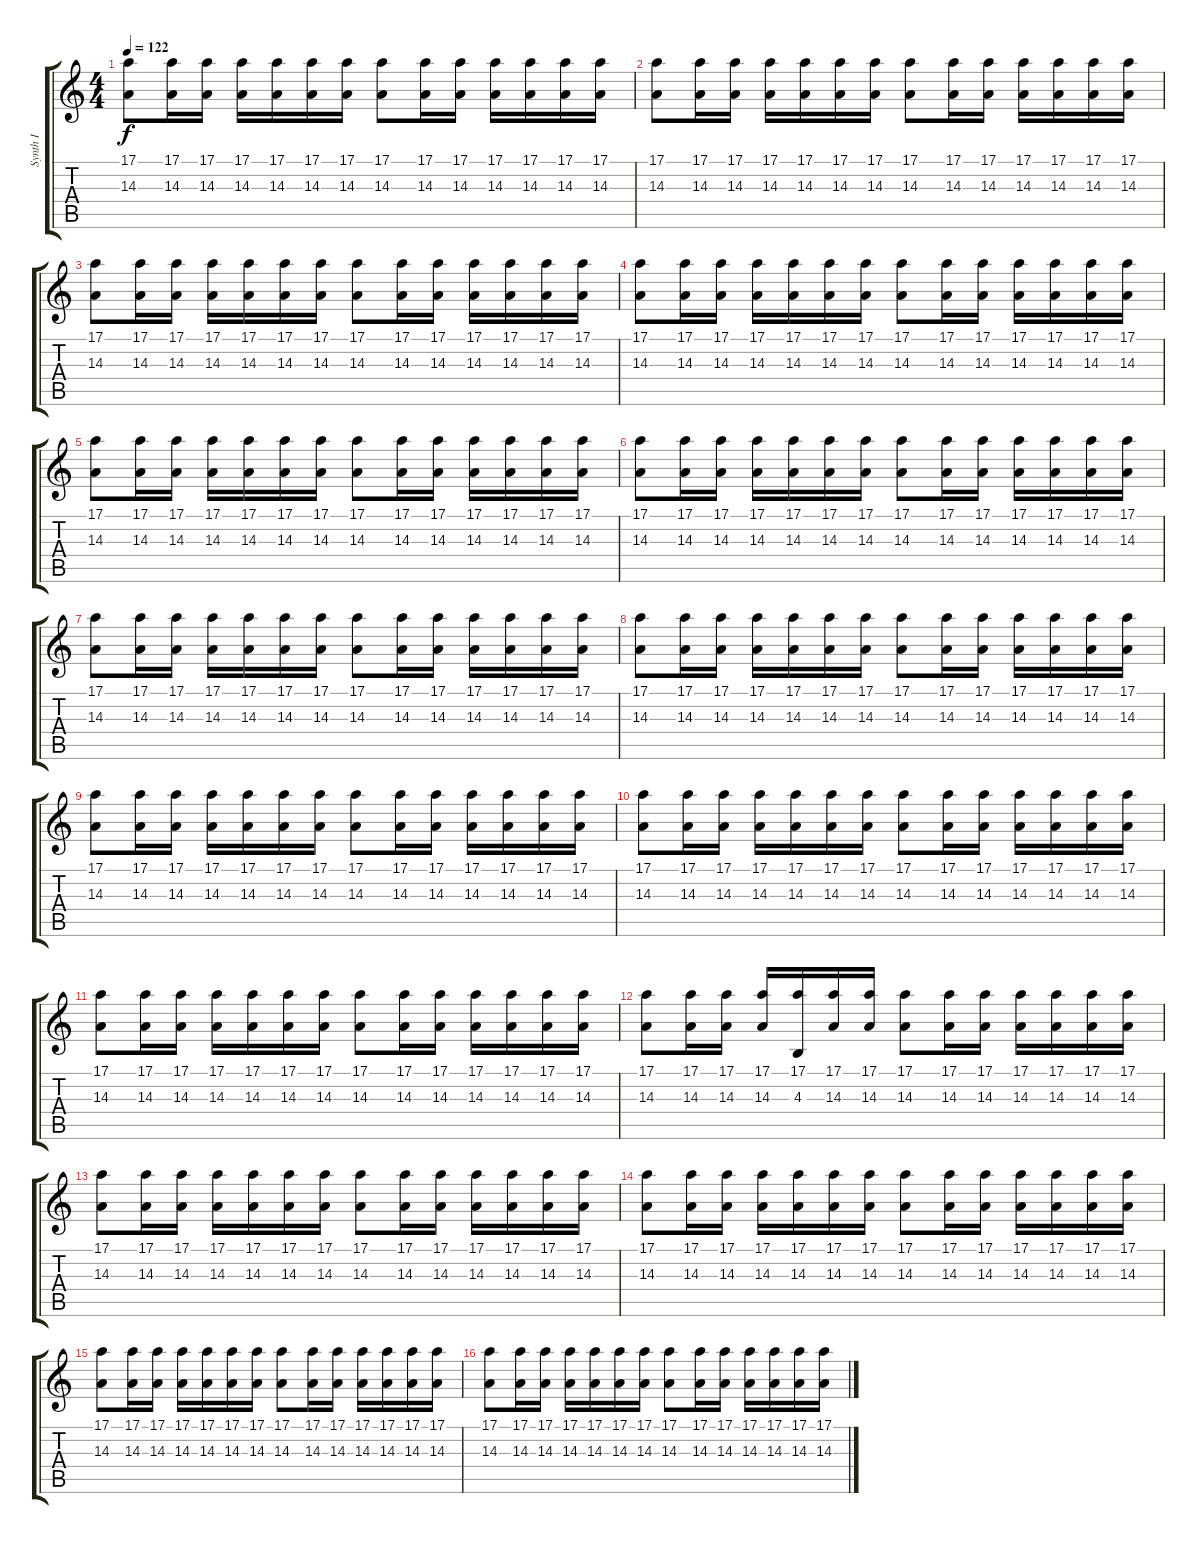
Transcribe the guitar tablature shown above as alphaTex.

\track ("Synth I" "Synth I") {instrument pad3polysynth}
\staff {score tabs}
\tuning (E4 B3 G3 D3 A2 E2) {hide}
\ts (4 4)
\tempo 122
\clef g2
\ks c
(17.1 14.3).8{dy f} (17.1 14.3).16 (17.1 14.3).16 (17.1 14.3).16 (17.1 14.3).16 (17.1 14.3).16 (17.1 14.3).16 (17.1 14.3).8 (17.1 14.3).16 (17.1 14.3).16 (17.1 14.3).16 (17.1 14.3).16 (17.1 14.3).16 (17.1 14.3).16 |
(17.1 14.3).8 (17.1 14.3).16 (17.1 14.3).16 (17.1 14.3).16 (17.1 14.3).16 (17.1 14.3).16 (17.1 14.3).16 (17.1 14.3).8 (17.1 14.3).16 (17.1 14.3).16 (17.1 14.3).16 (17.1 14.3).16 (17.1 14.3).16 (17.1 14.3).16 |
(17.1 14.3).8 (17.1 14.3).16 (17.1 14.3).16 (17.1 14.3).16 (17.1 14.3).16 (17.1 14.3).16 (17.1 14.3).16 (17.1 14.3).8 (17.1 14.3).16 (17.1 14.3).16 (17.1 14.3).16 (17.1 14.3).16 (17.1 14.3).16 (17.1 14.3).16 |
(17.1 14.3).8 (17.1 14.3).16 (17.1 14.3).16 (17.1 14.3).16 (17.1 14.3).16 (17.1 14.3).16 (17.1 14.3).16 (17.1 14.3).8 (17.1 14.3).16 (17.1 14.3).16 (17.1 14.3).16 (17.1 14.3).16 (17.1 14.3).16 (17.1 14.3).16 |
(17.1 14.3).8 (17.1 14.3).16 (17.1 14.3).16 (17.1 14.3).16 (17.1 14.3).16 (17.1 14.3).16 (17.1 14.3).16 (17.1 14.3).8 (17.1 14.3).16 (17.1 14.3).16 (17.1 14.3).16 (17.1 14.3).16 (17.1 14.3).16 (17.1 14.3).16 |
(17.1 14.3).8 (17.1 14.3).16 (17.1 14.3).16 (17.1 14.3).16 (17.1 14.3).16 (17.1 14.3).16 (17.1 14.3).16 (17.1 14.3).8 (17.1 14.3).16 (17.1 14.3).16 (17.1 14.3).16 (17.1 14.3).16 (17.1 14.3).16 (17.1 14.3).16 |
(17.1 14.3).8 (17.1 14.3).16 (17.1 14.3).16 (17.1 14.3).16 (17.1 14.3).16 (17.1 14.3).16 (17.1 14.3).16 (17.1 14.3).8 (17.1 14.3).16 (17.1 14.3).16 (17.1 14.3).16 (17.1 14.3).16 (17.1 14.3).16 (17.1 14.3).16 |
(17.1 14.3).8 (17.1 14.3).16 (17.1 14.3).16 (17.1 14.3).16 (17.1 14.3).16 (17.1 14.3).16 (17.1 14.3).16 (17.1 14.3).8 (17.1 14.3).16 (17.1 14.3).16 (17.1 14.3).16 (17.1 14.3).16 (17.1 14.3).16 (17.1 14.3).16 |
(17.1 14.3).8 (17.1 14.3).16 (17.1 14.3).16 (17.1 14.3).16 (17.1 14.3).16 (17.1 14.3).16 (17.1 14.3).16 (17.1 14.3).8 (17.1 14.3).16 (17.1 14.3).16 (17.1 14.3).16 (17.1 14.3).16 (17.1 14.3).16 (17.1 14.3).16 |
(17.1 14.3).8{volume 9} (17.1 14.3).16 (17.1 14.3).16{volume 9} (17.1 14.3).16 (17.1 14.3).16 (17.1 14.3).16{volume 9} (17.1 14.3).16 (17.1 14.3).8 (17.1 14.3).16{volume 8} (17.1 14.3).16 (17.1 14.3).16{volume 8} (17.1 14.3).16 (17.1 14.3).16 (17.1 14.3).16 |
(17.1 14.3).8{volume 8} (17.1 14.3).16 (17.1 14.3).16{volume 8} (17.1 14.3).16 (17.1 14.3).16 (17.1 14.3).16{volume 8} (17.1 14.3).16 (17.1 14.3).8 (17.1 14.3).16{volume 8} (17.1 14.3).16 (17.1 14.3).16{volume 7} (17.1 14.3).16 (17.1 14.3).16 (17.1 14.3).16{volume 7} |
(17.1 14.3).8 (17.1 14.3).16{volume 7} (17.1 14.3).16 (17.1 14.3).16 (17.1 4.3).16 (17.1 14.3).16 (17.1 14.3).16 (17.1 14.3).8{volume 6} (17.1 14.3).16 (17.1 14.3).16{volume 6} (17.1 14.3).16 (17.1 14.3).16 (17.1 14.3).16 (17.1 14.3).16{volume 6} |
(17.1 14.3).8 (17.1 14.3).16{volume 6} (17.1 14.3).16 (17.1 14.3).16 (17.1 14.3).16{volume 5} (17.1 14.3).16 (17.1 14.3).16 (17.1 14.3).8{volume 5} (17.1 14.3).16 (17.1 14.3).16 (17.1 14.3).16 (17.1 14.3).16 (17.1 14.3).16{volume 5} (17.1 14.3).16 |
(17.1 14.3).8 (17.1 14.3).16{volume 5} (17.1 14.3).16 (17.1 14.3).16{volume 4} (17.1 14.3).16 (17.1 14.3).16 (17.1 14.3).16{volume 4} (17.1 14.3).8 (17.1 14.3).16{volume 4} (17.1 14.3).16 (17.1 14.3).16 (17.1 14.3).16 (17.1 14.3).16{volume 4} (17.1 14.3).16 |
(17.1 14.3).8 (17.1 14.3).16 (17.1 14.3).16 (17.1 14.3).16{volume 4} (17.1 14.3).16 (17.1 14.3).16 (17.1 14.3).16{volume 3} (17.1 14.3).8 (17.1 14.3).16{volume 3} (17.1 14.3).16 (17.1 14.3).16 (17.1 14.3).16{volume 3} (17.1 14.3).16 (17.1 14.3).16 |
(17.1 14.3).8 (17.1 14.3).16 (17.1 14.3).16{volume 2} (17.1 14.3).16 (17.1 14.3).16 (17.1 14.3).16{volume 2} (17.1 14.3).16 (17.1 14.3).8 (17.1 14.3).16{volume 2} (17.1 14.3).16 (17.1 14.3).16 (17.1 14.3).16{volume 2} (17.1 14.3).16 (17.1 14.3).16
